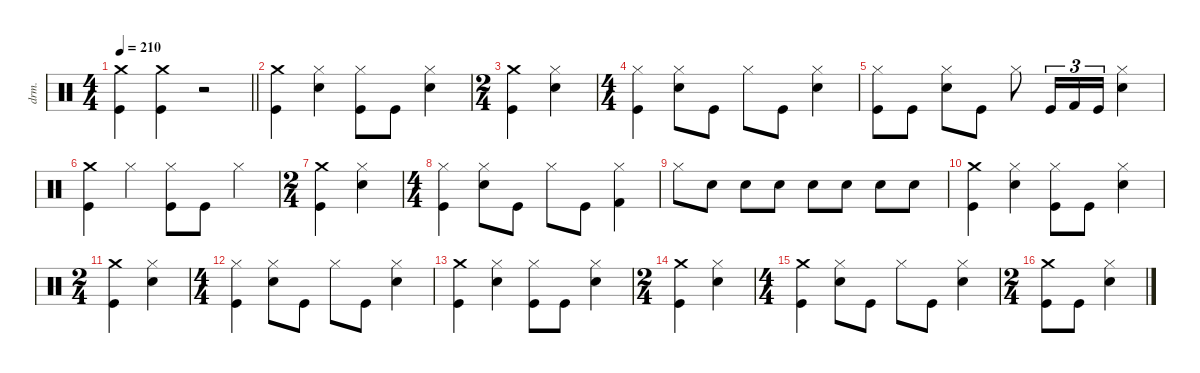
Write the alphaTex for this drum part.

\defaultSystemsLayout 4
\hideDynamics
\bracketExtendMode nobrackets
\otherSystemsTrackNameOrientation horizontal
\track ("Lars Ulrich" "drm.") {instrument percussion}
\staff {score}
\articulation defaults
\ts (4 4)
\tempo 210
\clef neutral
\barLineRight lightlight
\ks c
("Kick (hit)" "Crash medium (hit)").4{dy fff} ("Crash medium (hit)" "Kick (hit)").4 r.2 |
("Kick (hit)" "Crash medium (hit)").4 ("Snare (hit) 2" "Hi-Hat (closed)").4 ("Kick (hit)" "Hi-Hat (closed)").8 "Kick (hit)".8 ("Snare (hit) 2" "Hi-Hat (closed)").4 |
\ts (2 4)
\beaming (8 2 2 2 2)
("Kick (hit)" "Crash medium (hit)").4 ("Hi-Hat (closed)" "Snare (hit) 2").4 |
\ts (4 4)
\beaming (8 2 2 2 2)
("Kick (hit)" "Hi-Hat (closed)").4 ("Snare (hit) 2" "Hi-Hat (closed)").8 "Kick (hit)".8 "Hi-Hat (closed)".8 "Kick (hit)".8 ("Snare (hit) 2" "Hi-Hat (closed)").4 |
("Kick (hit)" "Hi-Hat (closed)").8 "Kick (hit)".8 ("Hi-Hat (closed)" "Snare (hit) 2").8 "Kick (hit)".8 "Hi-Hat (closed)".8 "Kick (hit)".16{tu (3 2)} "Kick (hit) 2".16{tu (3 2)} "Kick (hit)".16{tu (3 2)} ("Snare (hit) 2" "Hi-Hat (closed)").4 |
("Kick (hit)" "Crash medium (hit)").4 "Hi-Hat (closed)".4 ("Hi-Hat (closed)" "Kick (hit)").8 "Kick (hit)".8 "Hi-Hat (closed)".4 |
\ts (2 4)
\beaming (8 2 2 2 2)
("Kick (hit)" "Crash medium (hit)").4 ("Snare (hit) 2" "Hi-Hat (closed)").4 |
\ts (4 4)
\beaming (8 2 2 2 2)
("Kick (hit)" "Hi-Hat (closed)").4 ("Snare (hit) 2" "Hi-Hat (closed)").8 "Kick (hit)".8 "Hi-Hat (closed)".8 "Kick (hit)".8 ("Kick (hit) 2" "Hi-Hat (closed)").4 |
"Hi-Hat (closed)".8 "Snare (hit) 2".8 "Snare (hit) 2".8 "Snare (hit) 2".8 "Snare (hit) 2".8 "Snare (hit) 2".8 "Snare (hit) 2".8 "Snare (hit) 2".8 |
("Crash medium (hit)" "Kick (hit)").4 ("Hi-Hat (closed)" "Snare (hit) 2").4 ("Hi-Hat (closed)" "Kick (hit)").8 "Kick (hit)".8 ("Snare (hit) 2" "Hi-Hat (closed)").4 |
\ts (2 4)
\beaming (8 2 2 2 2)
("Kick (hit)" "Crash medium (hit)").4 ("Snare (hit) 2" "Hi-Hat (closed)").4 |
\ts (4 4)
\beaming (8 2 2 2 2)
("Hi-Hat (closed)" "Kick (hit)").4 ("Snare (hit) 2" "Hi-Hat (closed)").8 "Kick (hit)".8 "Hi-Hat (closed)".8 "Kick (hit)".8 ("Snare (hit) 2" "Hi-Hat (closed)").4 |
("Kick (hit)" "Crash medium (hit)").4 ("Snare (hit) 2" "Hi-Hat (closed)").4 ("Kick (hit)" "Hi-Hat (closed)").8 "Kick (hit)".8 ("Hi-Hat (closed)" "Snare (hit) 2").4 |
\ts (2 4)
\beaming (8 2 2 2 2)
("Kick (hit)" "Crash medium (hit)").4 ("Snare (hit) 2" "Hi-Hat (closed)").4 |
\ts (4 4)
\beaming (8 2 2 2 2)
("Kick (hit)" "Crash medium (hit)").4 ("Snare (hit) 2" "Hi-Hat (closed)").8 "Kick (hit)".8 "Hi-Hat (closed)".8 "Kick (hit)".8 ("Hi-Hat (closed)" "Snare (hit) 2").4 |
\ts (2 4)
\beaming (8 2 2 2 2)
("Kick (hit)" "Crash medium (hit)").8 "Kick (hit)".8 ("Snare (hit) 2" "Hi-Hat (closed)").4
